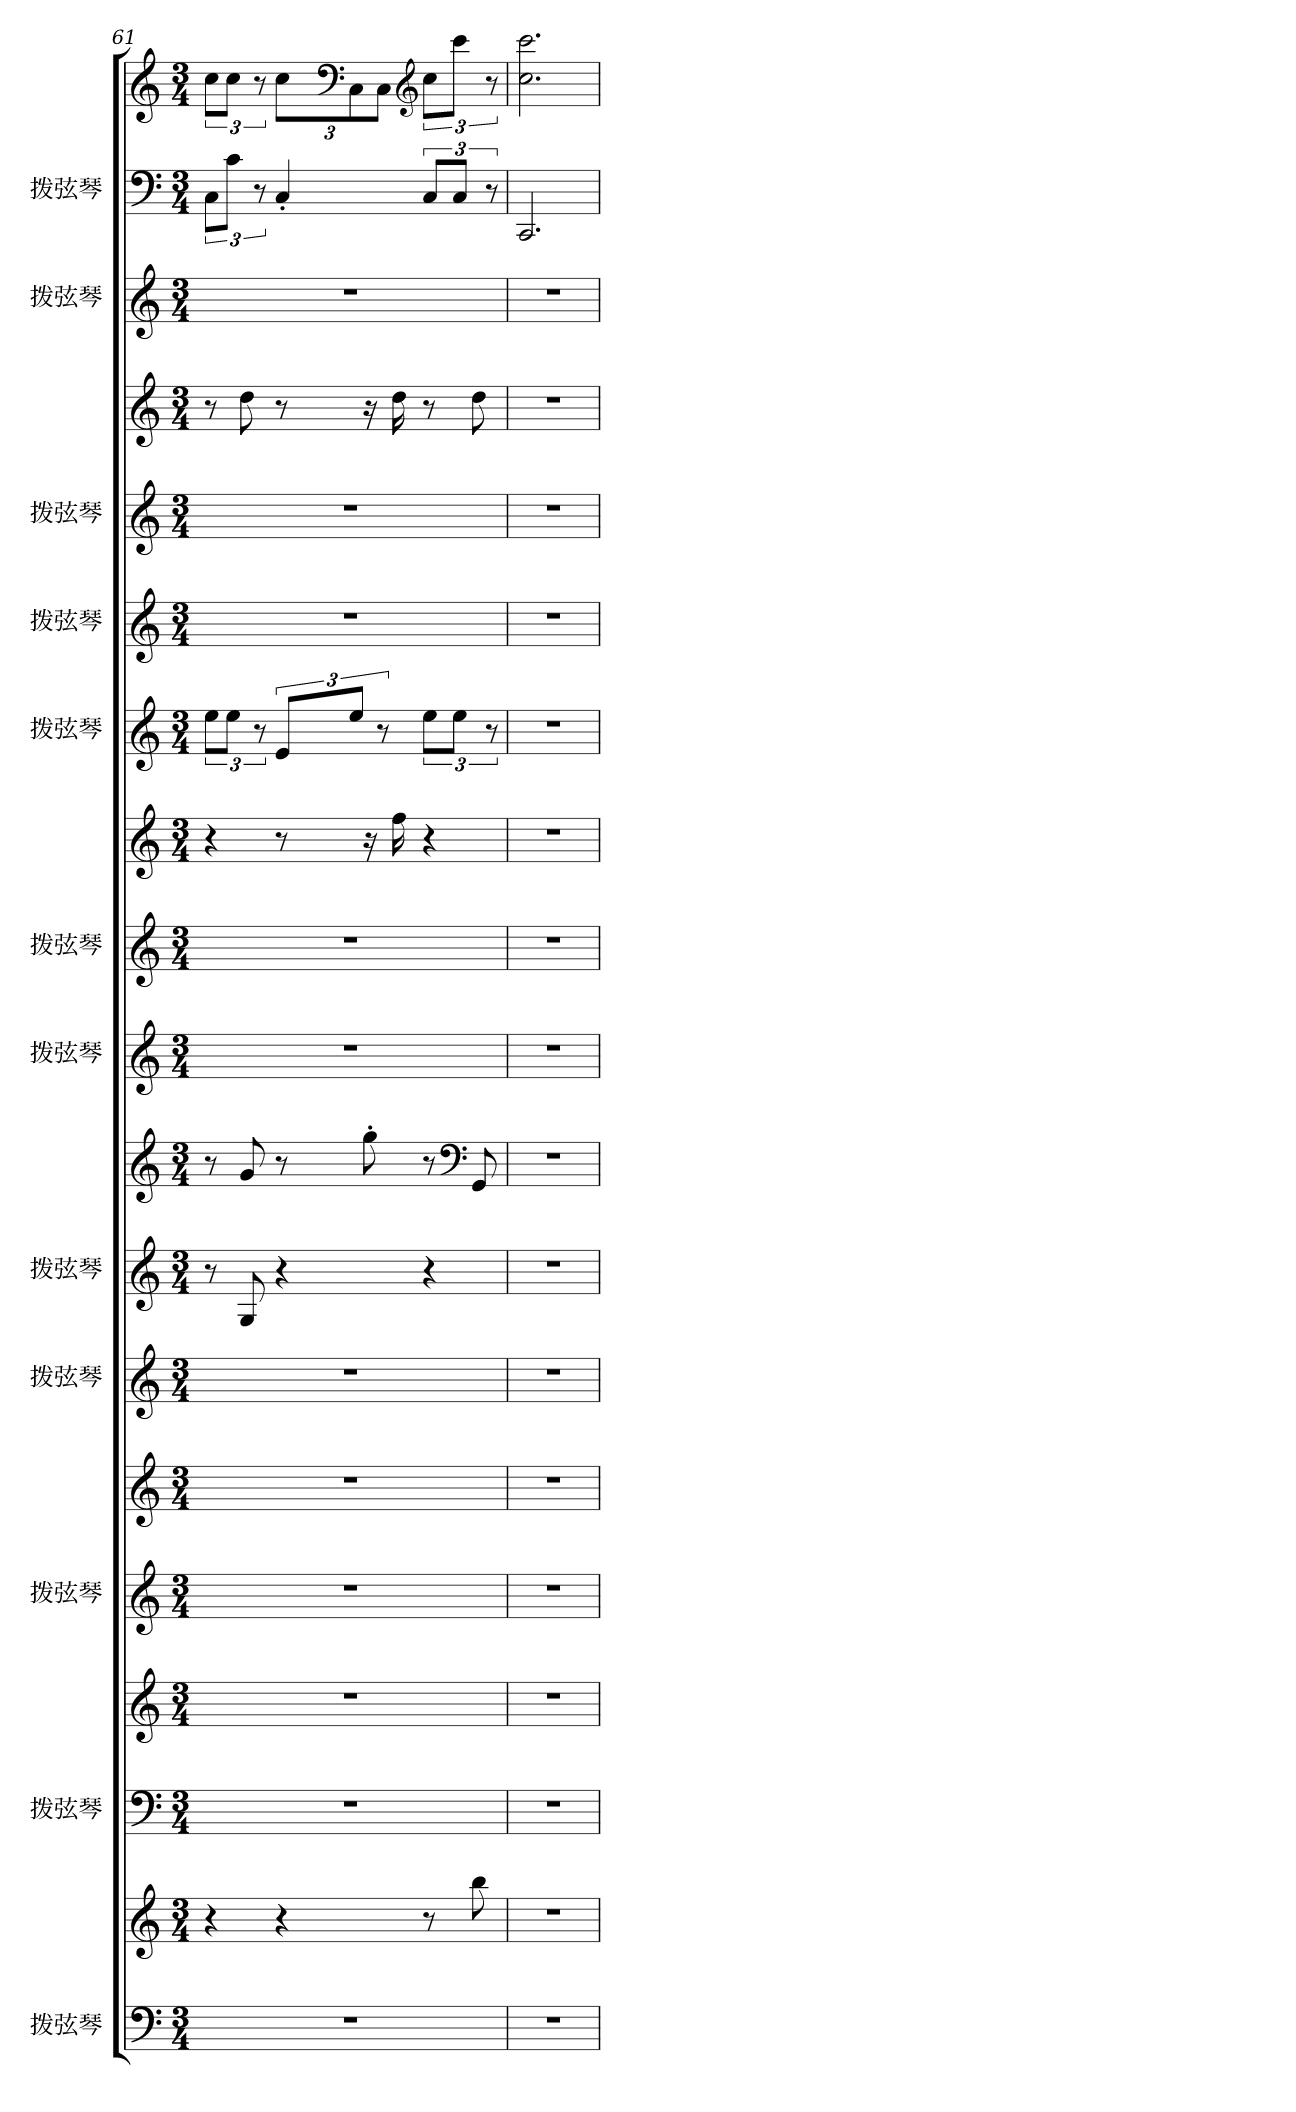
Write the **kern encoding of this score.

**kern	**kern	**kern	**kern	**kern	**kern	**kern	**kern	**kern	**kern	**kern	**kern	**kern	**kern	**kern	**kern	**kern	**kern	**kern
*part12	*part12	*part11	*part11	*part10	*part10	*part9	*part8	*part8	*part7	*part6	*part6	*part5	*part4	*part3	*part3	*part2	*part1	*part1
*staff19	*staff18	*staff17	*staff16	*staff15	*staff14	*staff13	*staff12	*staff11	*staff10	*staff9	*staff8	*staff7	*staff6	*staff5	*staff4	*staff3	*staff2	*staff1
*I"拨弦琴	*	*I"拨弦琴	*	*I"拨弦琴	*	*I"拨弦琴	*I"拨弦琴	*	*I"拨弦琴	*I"拨弦琴	*	*I"拨弦琴	*I"拨弦琴	*I"拨弦琴	*	*I"拨弦琴	*I"拨弦琴	*
*clefF4	*clefG2	*clefF4	*clefG2	*clefG2	*clefG2	*clefG2	*clefG2	*clefG2	*clefG2	*clefG2	*clefG2	*clefG2	*clefG2	*clefG2	*clefG2	*clefG2	*clefF4	*clefG2
*k[]	*k[]	*k[]	*k[]	*k[]	*k[]	*k[]	*k[]	*k[]	*k[]	*k[]	*k[]	*k[]	*k[]	*k[]	*k[]	*k[]	*k[]	*k[]
*M3/4	*M3/4	*M3/4	*M3/4	*M3/4	*M3/4	*M3/4	*M3/4	*M3/4	*M3/4	*M3/4	*M3/4	*M3/4	*M3/4	*M3/4	*M3/4	*M3/4	*M3/4	*M3/4
=61	=61	=61	=61	=61	=61	=61	=61	=61	=61	=61	=61	=61	=61	=61	=61	=61	=61	=61
2.r	4r	2.r	2.r	2.r	2.r	2.r	8r	8r	2.r	2.r	4r	12ee\L	2.r	2.r	8r	2.r	12C\L	12cc\L
.	.	.	.	.	.	.	.	.	.	.	.	12ee\J	.	.	.	.	12c\J	12cc\J
.	.	.	.	.	.	.	8G/	8g/	.	.	.	.	.	.	8dd\	.	.	.
.	.	.	.	.	.	.	.	.	.	.	.	12r	.	.	.	.	12r	12r
*	*	*	*	*	*	*	*	*	*	*	*	*	*	*	*	*	*	*Xbrackettup
.	4r	.	.	.	.	.	4r	8r	.	.	8r	12e/L	.	.	8r	.	4C'/	12cc\L
*	*	*	*	*	*	*	*	*	*	*	*	*	*	*	*	*	*	*clefF4
.	.	.	.	.	.	.	.	.	.	.	.	12ee/J	.	.	.	.	.	12C\
.	.	.	.	.	.	.	.	8gg'\	.	.	16r	.	.	.	16r	.	.	.
.	.	.	.	.	.	.	.	.	.	.	.	12r	.	.	.	.	.	12C\J
.	.	.	.	.	.	.	.	.	.	.	16ff\	.	.	.	16dd\	.	.	.
*	*	*	*	*	*	*	*	*	*	*	*	*	*	*	*	*	*	*clefG2
*	*	*	*	*	*	*	*	*	*	*	*	*	*	*	*	*	*	*brackettup
.	8r	.	.	.	.	.	4r	8r	.	.	4r	12ee\L	.	.	8r	.	12C/L	12cc\L
.	.	.	.	.	.	.	.	.	.	.	.	12ee\J	.	.	.	.	12C/J	12ccc\J
*	*	*	*	*	*	*	*	*clefF4	*	*	*	*	*	*	*	*	*	*
.	8bb\	.	.	.	.	.	.	8GG/	.	.	.	.	.	.	8dd\	.	.	.
.	.	.	.	.	.	.	.	.	.	.	.	12r	.	.	.	.	12r	12r
!!LO:PB:g=z
=62	=62	=62	=62	=62	=62	=62	=62	=62	=62	=62	=62	=62	=62	=62	=62	=62	=62	=62
2.r	2.r	2.r	2.r	2.r	2.r	2.r	2.r	2.r	2.r	2.r	2.r	2.r	2.r	2.r	2.r	2.r	2.CC/	2.cc\ 2.ccc\
=	=	=	=	=	=	=	=	=	=	=	=	=	=	=	=	=	=	=
*-	*-	*-	*-	*-	*-	*-	*-	*-	*-	*-	*-	*-	*-	*-	*-	*-	*-	*-
